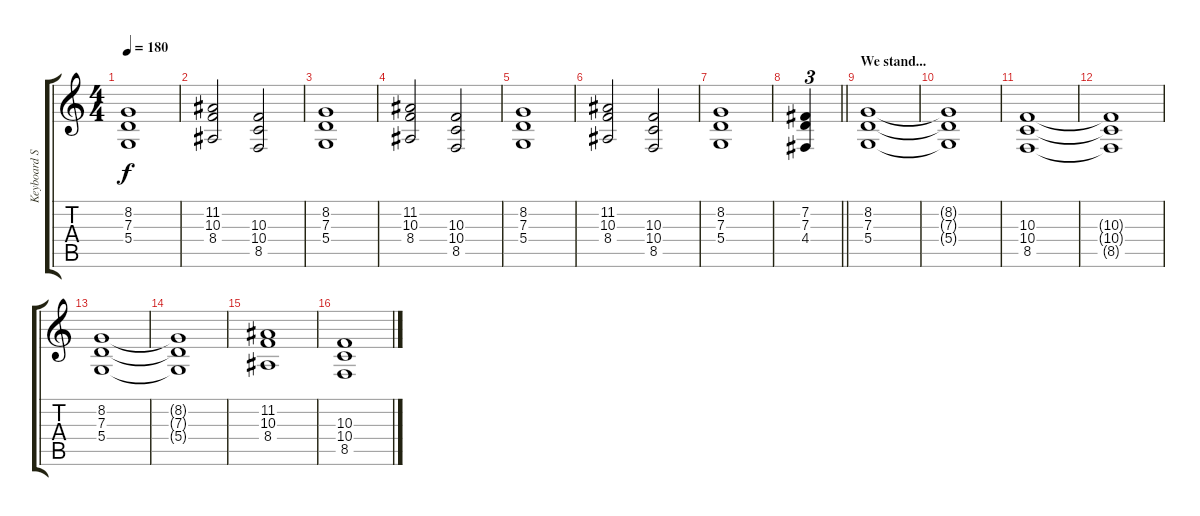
\track ("Keyboard Strings" "Keyboard S") {instrument stringensemble1}
\staff {score tabs}
\tuning (E4 B3 G3 D3 A2 E2) {hide}
\ts (4 4)
\tempo 180
\clef g2
\ks c
(8.2 7.3 5.4).1{dy f} |
(11.2 10.3 8.4).2 (10.3 10.4 8.5).2 |
(8.2 7.3 5.4).1 |
(11.2 10.3 8.4).2 (10.3 10.4 8.5).2 |
(8.2 7.3 5.4).1 |
(11.2 10.3 8.4).2 (10.3 10.4 8.5).2 |
(8.2 7.3 5.4).1 |
\barLineRight lightlight
(7.2 7.3 4.4).4{tu (3 2)} |
\section ("" "We stand...")
(8.2 7.3 5.4).1 |
(8.2{t} 7.3{t} 5.4{t}).1 |
(10.3 10.4 8.5).1 |
(10.3{t} 10.4{t} 8.5{t}).1 |
(8.2 7.3 5.4).1 |
(8.2{t} 7.3{t} 5.4{t}).1 |
(11.2 10.3 8.4).1 |
(10.3 10.4 8.5).1
